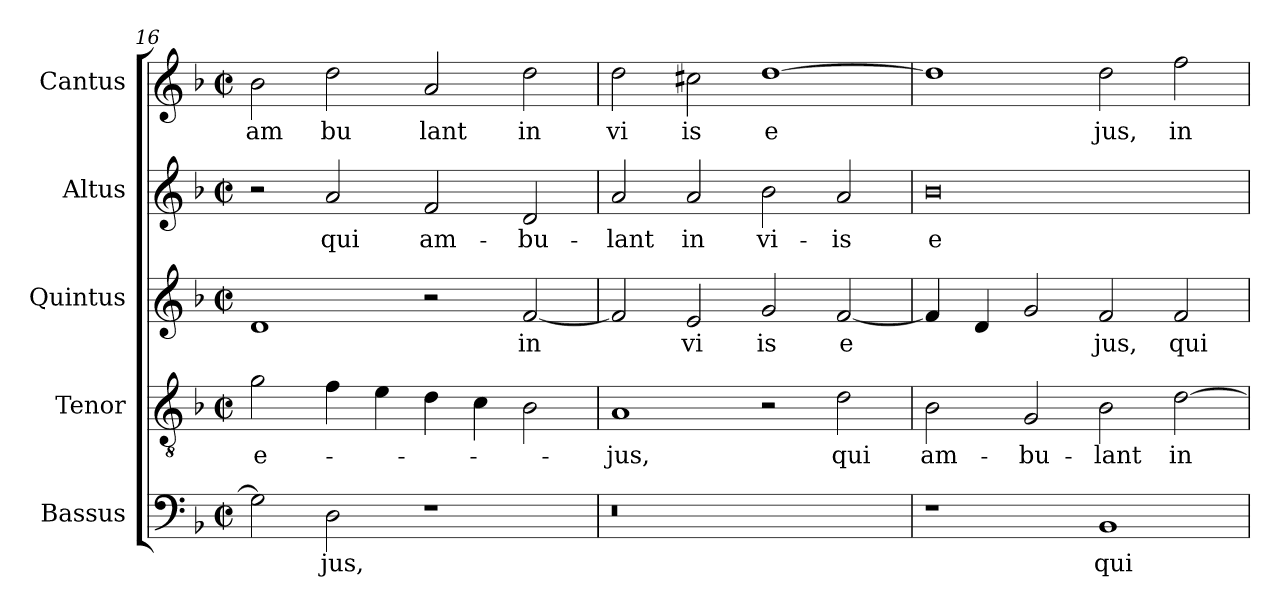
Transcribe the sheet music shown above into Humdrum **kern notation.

**kern	**text	**kern	**text	**kern	**text	**kern	**text	**kern	**text
*part5	*part5	*part4	*part4	*part3	*part3	*part2	*part2	*part1	*part1
*staff5	*staff5	*staff4	*staff4	*staff3	*staff3	*staff2	*staff2	*staff1	*staff1
*I"Bassus	*	*I"Tenor	*	*I"Quintus	*	*I"Altus	*	*I"Cantus	*
*clefF4	*	*clefGv2	*	*clefG2	*	*clefG2	*	*clefG2	*
*k[b-]	*	*k[b-]	*	*k[b-]	*	*k[b-]	*	*k[b-]	*
*F:	*	*F:	*	*F:	*	*F:	*	*F:	*
*M2/2	*	*M2/2	*	*M2/2	*	*M2/2	*	*M2/2	*
*met(c|)	*	*met(c|)	*	*met(c|)	*	*met(c|)	*	*met(c|)	*
=16	=16	=16	=16	=16	=16	=16	=16	=16	=16
!	!	!	!LO:LY:b:cj	!	!	!	!	!	!LO:LY:b:cj
2G\]	.	2g\	e-	1d	.	2r	.	2b-\	am
!	!LO:LY:b:cj	!	!	!	!	!	!LO:LY:b:cj	!	!LO:LY:b:cj
2D\	jus,	4f\	.	.	.	2a/	qui	2dd\	bu
.	.	4e\	.	.	.	.	.	.	.
!	!	!	!	!	!	!	!LO:LY:b:cj	!	!LO:LY:b:cj
1r	.	4d\	.	2r	.	2f/	am-	2a/	lant
.	.	4c\	.	.	.	.	.	.	.
!	!	!	!	!	!LO:LY:b:cj	!	!LO:LY:b:cj	!	!LO:LY:b:cj
.	.	2B-\	.	[<2f/	in	2d/	-bu-	2dd\	in
=17	=17	=17	=17	=17	=17	=17	=17	=17	=17
!	!	!	!LO:LY:b:cj	!	!	!	!LO:LY:b:cj	!	!LO:LY:b:cj
0r	.	1A	-jus,	2f/]	.	2a/	-lant	2dd\	vi
!	!	!	!	!	!LO:LY:b:cj	!	!LO:LY:b:cj	!	!LO:LY:b:cj
.	.	.	.	2e/	vi	2a/	in	2cc#X\	is
!	!	!	!	!	!LO:LY:b:cj	!	!LO:LY:b:cj	!	!LO:LY:b:rj
.	.	2r	.	2g/	is	2b-\	vi-	[>1dd	e
!	!	!	!LO:LY:b:cj	!	!LO:LY:b:cj	!	!LO:LY:b:cj	!	!
.	.	2d\	qui	[<2f/	e	2a/	-is	.	.
=18	=18	=18	=18	=18	=18	=18	=18	=18	=18
!	!	!	!LO:LY:b:cj	!	!	!	!LO:LY:b:cj	!	!
1r	.	2B-\	am-	4f/]	.	0b-	e-	1dd]	.
.	.	.	.	4d/	.	.	.	.	.
!	!	!	!LO:LY:b:cj	!	!	!	!	!	!
.	.	2G/	-bu-	2g/	.	.	.	.	.
!	!LO:LY:b:cj	!	!LO:LY:b:cj	!	!LO:LY:b:cj	!	!	!	!LO:LY:b:cj
1BB-	qui	2B-\	-lant	2f/	jus,	.	.	2dd\	jus,
!	!	!	!LO:LY:b:cj	!	!LO:LY:b:cj	!	!	!	!LO:LY:b:cj
.	.	[>2d\	in	2f/	qui	.	.	2ff\	in
=	=	=	=	=	=	=	=	=	=
*-	*-	*-	*-	*-	*-	*-	*-	*-	*-
